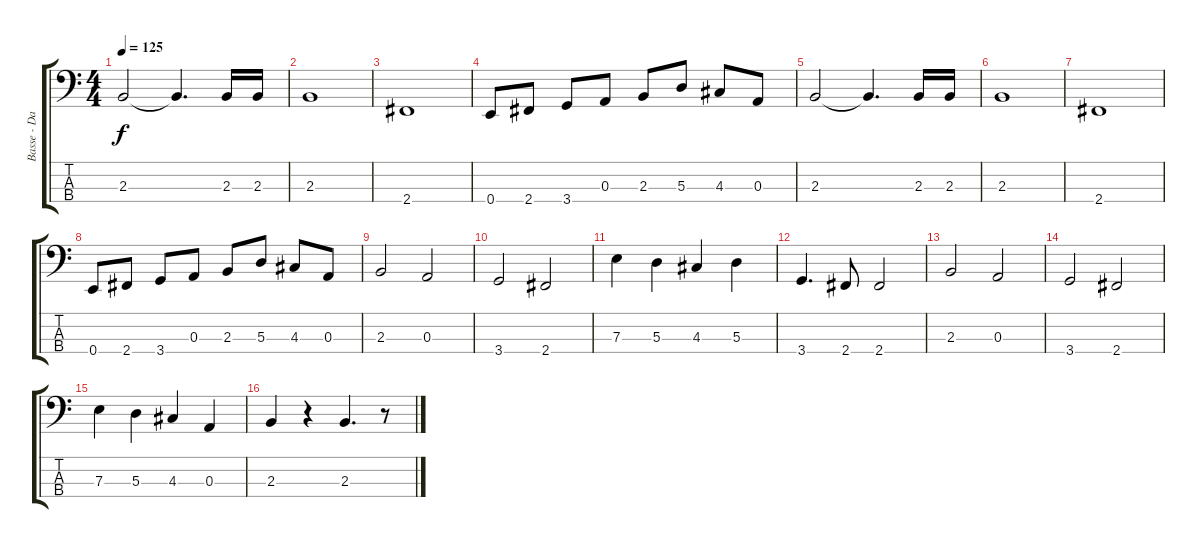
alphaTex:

\track ("Basse - Dave LaRue" "Basse - Da") {instrument electricbasspick}
\staff {score tabs}
\tuning (G2 D2 A1 E1) {hide}
\ts (4 4)
\tempo 125
\clef f4
\ks c
2.3.2{dy f instrument electricbasspick} 2.3{t}.4{d} 2.3.16 2.3.16 |
2.3.1 |
2.4.1 |
0.4.8 2.4.8 3.4.8 0.3.8 2.3.8 5.3.8 4.3.8 0.3.8 |
2.3.2 2.3{t}.4{d} 2.3.16 2.3.16 |
2.3.1 |
2.4.1 |
0.4.8 2.4.8 3.4.8 0.3.8 2.3.8 5.3.8 4.3.8 0.3.8 |
2.3.2 0.3.2 |
3.4.2 2.4.2 |
7.3.4 5.3.4 4.3.4 5.3.4 |
3.4.4{d} 2.4.8 2.4.2 |
2.3.2 0.3.2 |
3.4.2 2.4.2 |
7.3.4 5.3.4 4.3.4 0.3.4 |
2.3.4 r.4 2.3.4{d} r.8
